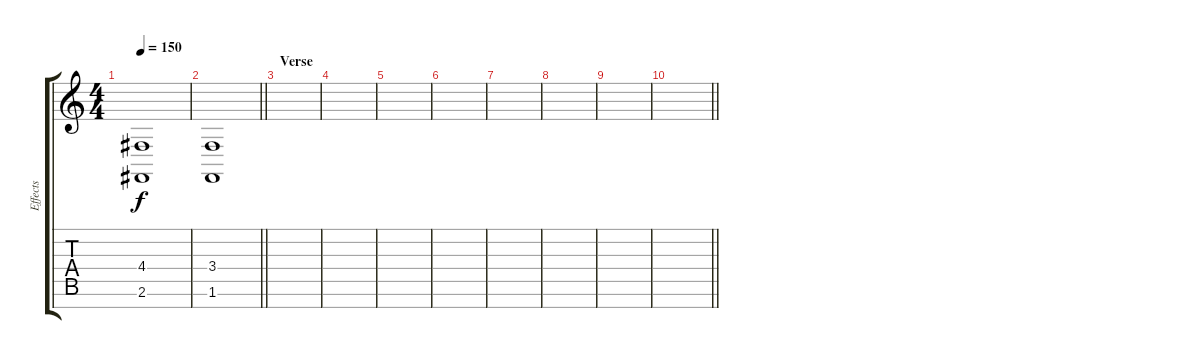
\track ("Effects" "Effects") {instrument synthstrings2}
\staff {score tabs}
\tuning (E4 B3 G3 D3 A2 E2 B1) {hide}
\ts (4 4)
\tempo 150
\clef g2
\ks c
(4.4 2.6).1{dy f} |
\barLineRight lightlight
(3.4 1.6).1 |
\section ("" "Verse")
|
|
|
|
|
|
|
\barLineRight lightlight
